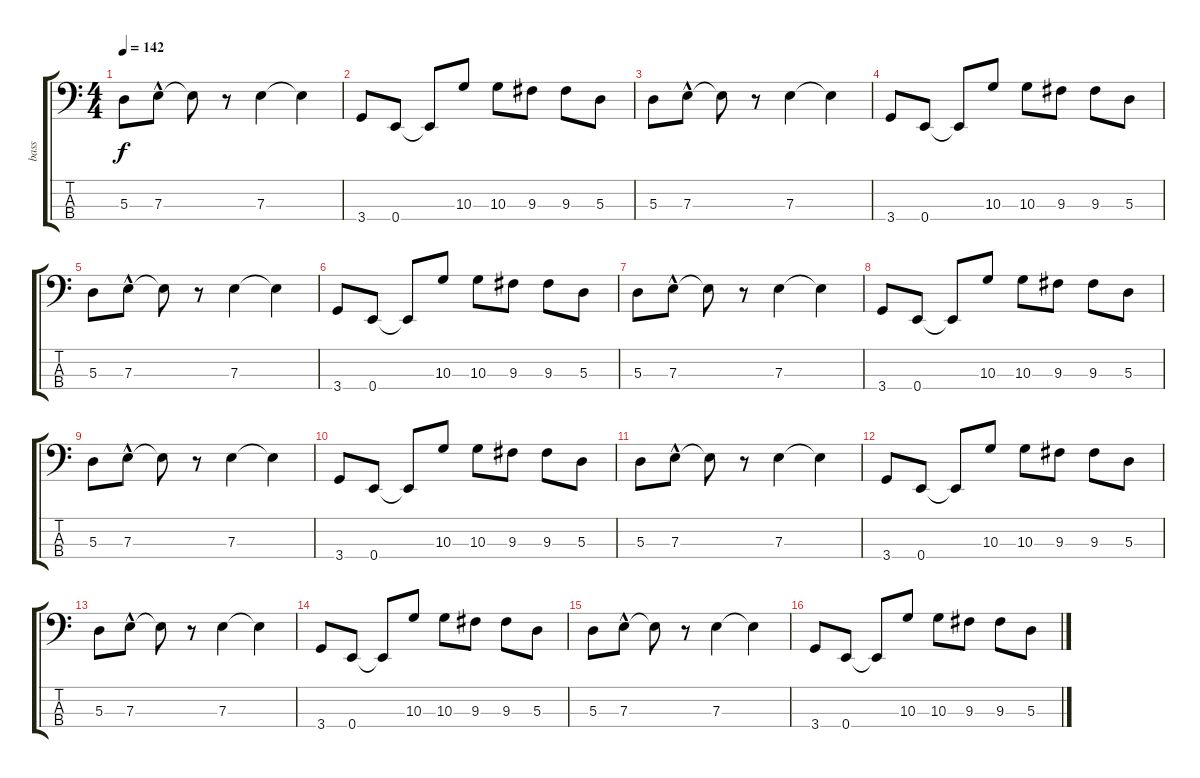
\track ("bass" "bass") {instrument electricbassfinger}
\staff {score tabs}
\tuning (G2 D2 A1 E1) {hide}
\ts (4 4)
\tempo 142
\clef f4
\ks c
5.3.8{dy f} 7.3{hac}.8 7.3{t}.8 r.8 7.3.4 7.3{t}.4 |
3.4.8 0.4.8 0.4{t}.8 10.3.8 10.3.8 9.3.8 9.3.8 5.3.8 |
5.3.8 7.3{hac}.8 7.3{t}.8 r.8 7.3.4 7.3{t}.4 |
3.4.8 0.4.8 0.4{t}.8 10.3.8 10.3.8 9.3.8 9.3.8 5.3.8 |
5.3.8 7.3{hac}.8 7.3{t}.8 r.8 7.3.4 7.3{t}.4 |
3.4.8 0.4.8 0.4{t}.8 10.3.8 10.3.8 9.3.8 9.3.8 5.3.8 |
5.3.8 7.3{hac}.8 7.3{t}.8 r.8 7.3.4 7.3{t}.4 |
3.4.8 0.4.8 0.4{t}.8 10.3.8 10.3.8 9.3.8 9.3.8 5.3.8 |
5.3.8 7.3{hac}.8 7.3{t}.8 r.8 7.3.4 7.3{t}.4 |
3.4.8 0.4.8 0.4{t}.8 10.3.8 10.3.8 9.3.8 9.3.8 5.3.8 |
5.3.8 7.3{hac}.8 7.3{t}.8 r.8 7.3.4 7.3{t}.4 |
3.4.8 0.4.8 0.4{t}.8 10.3.8 10.3.8 9.3.8 9.3.8 5.3.8 |
5.3.8 7.3{hac}.8 7.3{t}.8 r.8 7.3.4 7.3{t}.4 |
3.4.8 0.4.8 0.4{t}.8 10.3.8 10.3.8 9.3.8 9.3.8 5.3.8 |
5.3.8 7.3{hac}.8 7.3{t}.8 r.8 7.3.4 7.3{t}.4 |
3.4.8 0.4.8 0.4{t}.8 10.3.8 10.3.8 9.3.8 9.3.8 5.3.8
